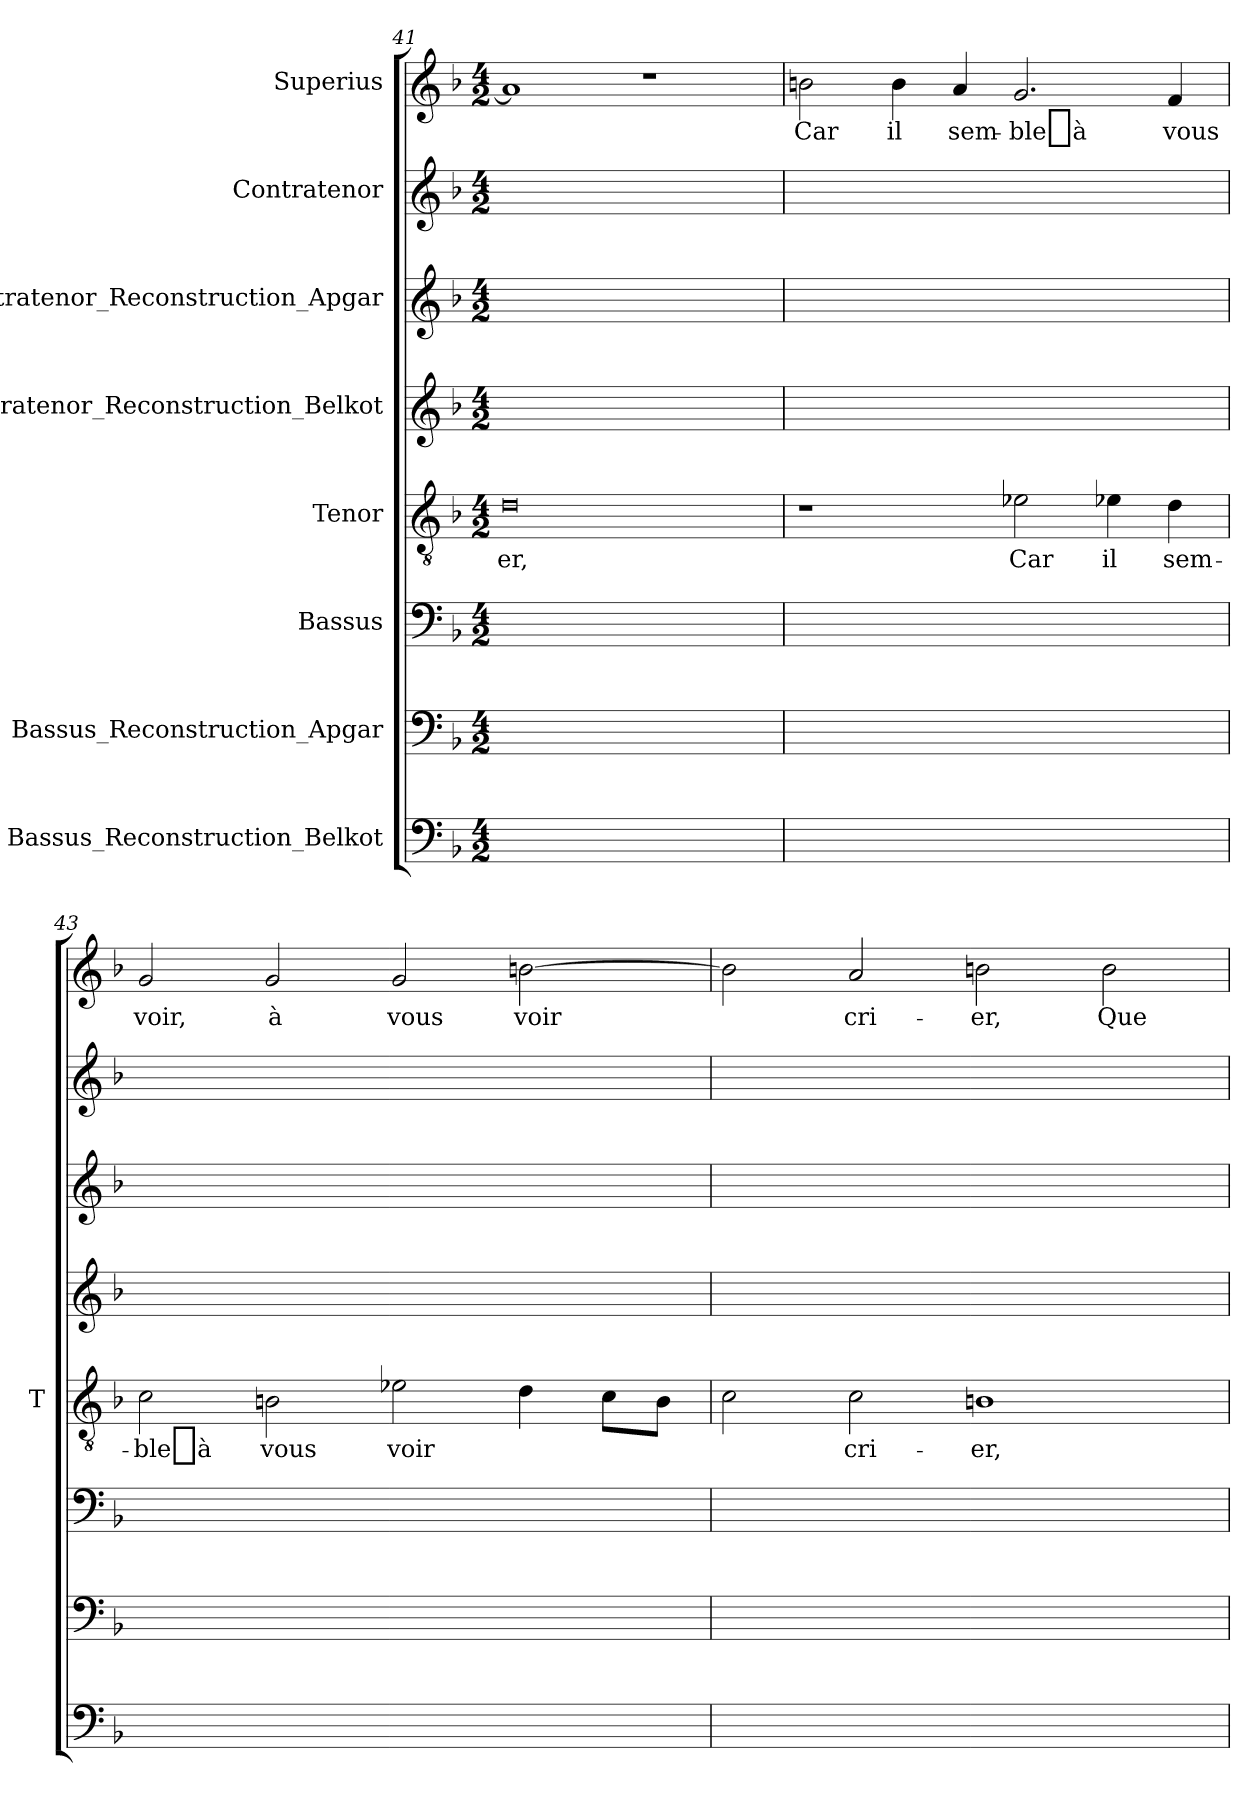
**kern	**kern	**kern	**kern	**text	**kern	**kern	**kern	**kern	**text
*part8	*part7	*part6	*part5	*part5	*part4	*part3	*part2	*part1	*part1
*staff8	*staff7	*staff6	*staff5	*staff5	*staff4	*staff3	*staff2	*staff1	*staff1
*I"Bassus_Reconstruction_Belkot	*I"Bassus_Reconstruction_Apgar	*I"Bassus	*I"Tenor	*	*I"Contratenor_Reconstruction_Belkot	*I"Contratenor_Reconstruction_Apgar	*I"Contratenor	*I"Superius	*
*	*	*	*I'T	*	*	*	*	*	*
*clefF4	*clefF4	*clefF4	*clefGv2	*	*clefG2	*clefG2	*clefG2	*clefG2	*
*k[b-]	*k[b-]	*k[b-]	*k[b-]	*	*k[b-]	*k[b-]	*k[b-]	*k[b-]	*
*M4/2	*M4/2	*M4/2	*M4/2	*	*M4/2	*M4/2	*M4/2	*M4/2	*
=41	=41	=41	=41	=41	=41	=41	=41	=41	=41
0ryy	0ryy	0ryy	0d	-er,	0ryy	0ryy	0ryy	1a]	.
.	.	.	.	.	.	.	.	1r	.
=42	=42	=42	=42	=42	=42	=42	=42	=42	=42
0ryy	0ryy	0ryy	1r	.	0ryy	0ryy	0ryy	2bn	-Car
.	.	.	.	.	.	.	.	4b	-il
.	.	.	.	.	.	.	.	4a	sem-
.	.	.	2e-X	-Car	.	.	.	2.g	-ble_à
.	.	.	4e-X	-il	.	.	.	.	.
.	.	.	4d	sem-	.	.	.	4f	-vous
=43	=43	=43	=43	=43	=43	=43	=43	=43	=43
0ryy	0ryy	0ryy	2c	-ble_à	0ryy	0ryy	0ryy	2g	-voir,
.	.	.	2B	-vous	.	.	.	2g	-à
.	.	.	2e-X	-voir	.	.	.	2g	-vous
.	.	.	4d	.	.	.	.	[2bn	-voir
.	.	.	8cL	.	.	.	.	.	.
.	.	.	8BJ	.	.	.	.	.	.
=44	=44	=44	=44	=44	=44	=44	=44	=44	=44
0ryy	0ryy	0ryy	2c	.	0ryy	0ryy	0ryy	2b]	.
.	.	.	2c	cri-	.	.	.	2a	cri-
.	.	.	1B	-er,	.	.	.	2bn	-er,
.	.	.	.	.	.	.	.	2b	-Que
=	=	=	=	=	=	=	=	=	=
*-	*-	*-	*-	*-	*-	*-	*-	*-	*-
